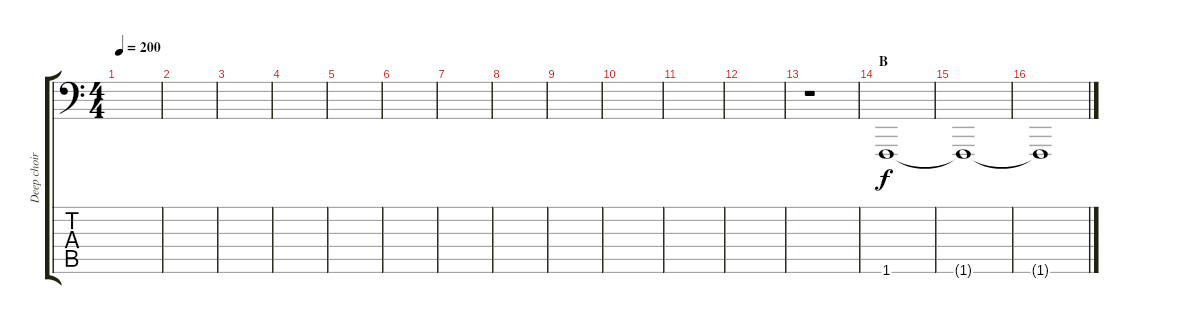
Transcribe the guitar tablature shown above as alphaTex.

\track ("Deep choir" "Deep choir") {instrument choiraahs}
\staff {score tabs}
\tuning (E4 B3 G3 D3 E2 E1) {hide}
\ts (4 4)
\tempo 200
\clef f4
\ks c
|
|
|
|
|
|
|
|
|
|
|
|
r.1 |
\section ("" "B")
1.6.1 |
1.6{t}.1 |
1.6{t}.1
